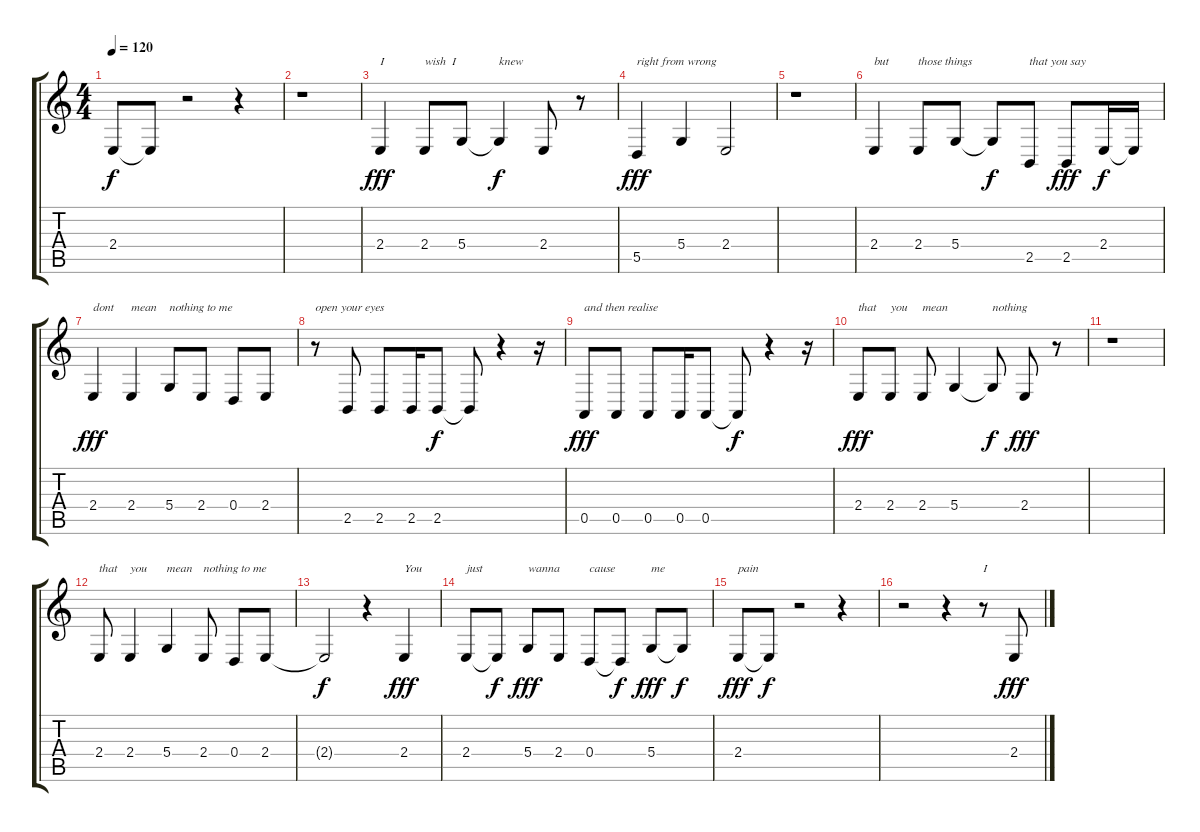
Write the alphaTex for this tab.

\track "" {instrument lead2sawtooth}
\staff {score tabs}
\tuning (E4 B3 G3 D3 A2 E2) {hide}
\ts (4 4)
\tempo 120
\clef g2
\ks c
2.4{t}.8{dy f} 2.4{t}.8 r.2 r.4 |
r.1 |
2.4.4{txt "I" dy fff} 2.4.8{txt "wish  I"} 5.4.8 5.4{t}.4{txt "knew" dy f} 2.4.8 r.8 |
5.5.4{txt "right from wrong" dy fff} 5.4.4 2.4.2 |
r.1 |
2.4.4{txt "but"} 2.4.8{txt "those things"} 5.4.8 5.4{t}.8{dy f} 2.5.8{txt "that you say"} 2.5.8{dy fff} 2.4.16{dy f} 2.4{t}.16 |
2.4.4{txt "dont " dy fff} 2.4.4{txt "mean"} 5.4.8{txt "nothing to me"} 2.4.8 0.4.8 2.4.8 |
r.8{txt "open your eyes"} 2.5.8 2.5.8 2.5.16 2.5.8{dy f} 2.5{t}.8 r.4 r.16 |
0.5.8{txt "and then realise" dy fff} 0.5.8 0.5.8 0.5.16 0.5.8 0.5{t}.8{dy f} r.4 r.16 |
2.4.8{txt "that " dy fff} 2.4.8{txt "you"} 2.4.8{txt "mean"} 5.4.4 5.4{t}.8{txt "nothing" dy f} 2.4.8{dy fff} r.8 |
r.1 |
2.4.8{txt "that "} 2.4.4{txt "you"} 5.4.4{txt "mean"} 2.4.8{txt "nothing to me"} 0.4.8 2.4.8 |
2.4{t}.2{dy f} r.4 2.4.4{txt "You" dy fff} |
2.4.8{txt "just"} 2.4{t}.8{dy f} 5.4.8{txt "wanna" dy fff} 2.4.8 0.4.8{txt "cause "} 0.4{t}.8{dy f} 5.4.8{txt "me " dy fff} 5.4{t}.8{dy f} |
2.4.8{txt "pain" dy fff} 2.4{t}.8{dy f} r.2 r.4 |
r.2 r.4 r.8{txt "I"} 2.4.8{dy fff}
